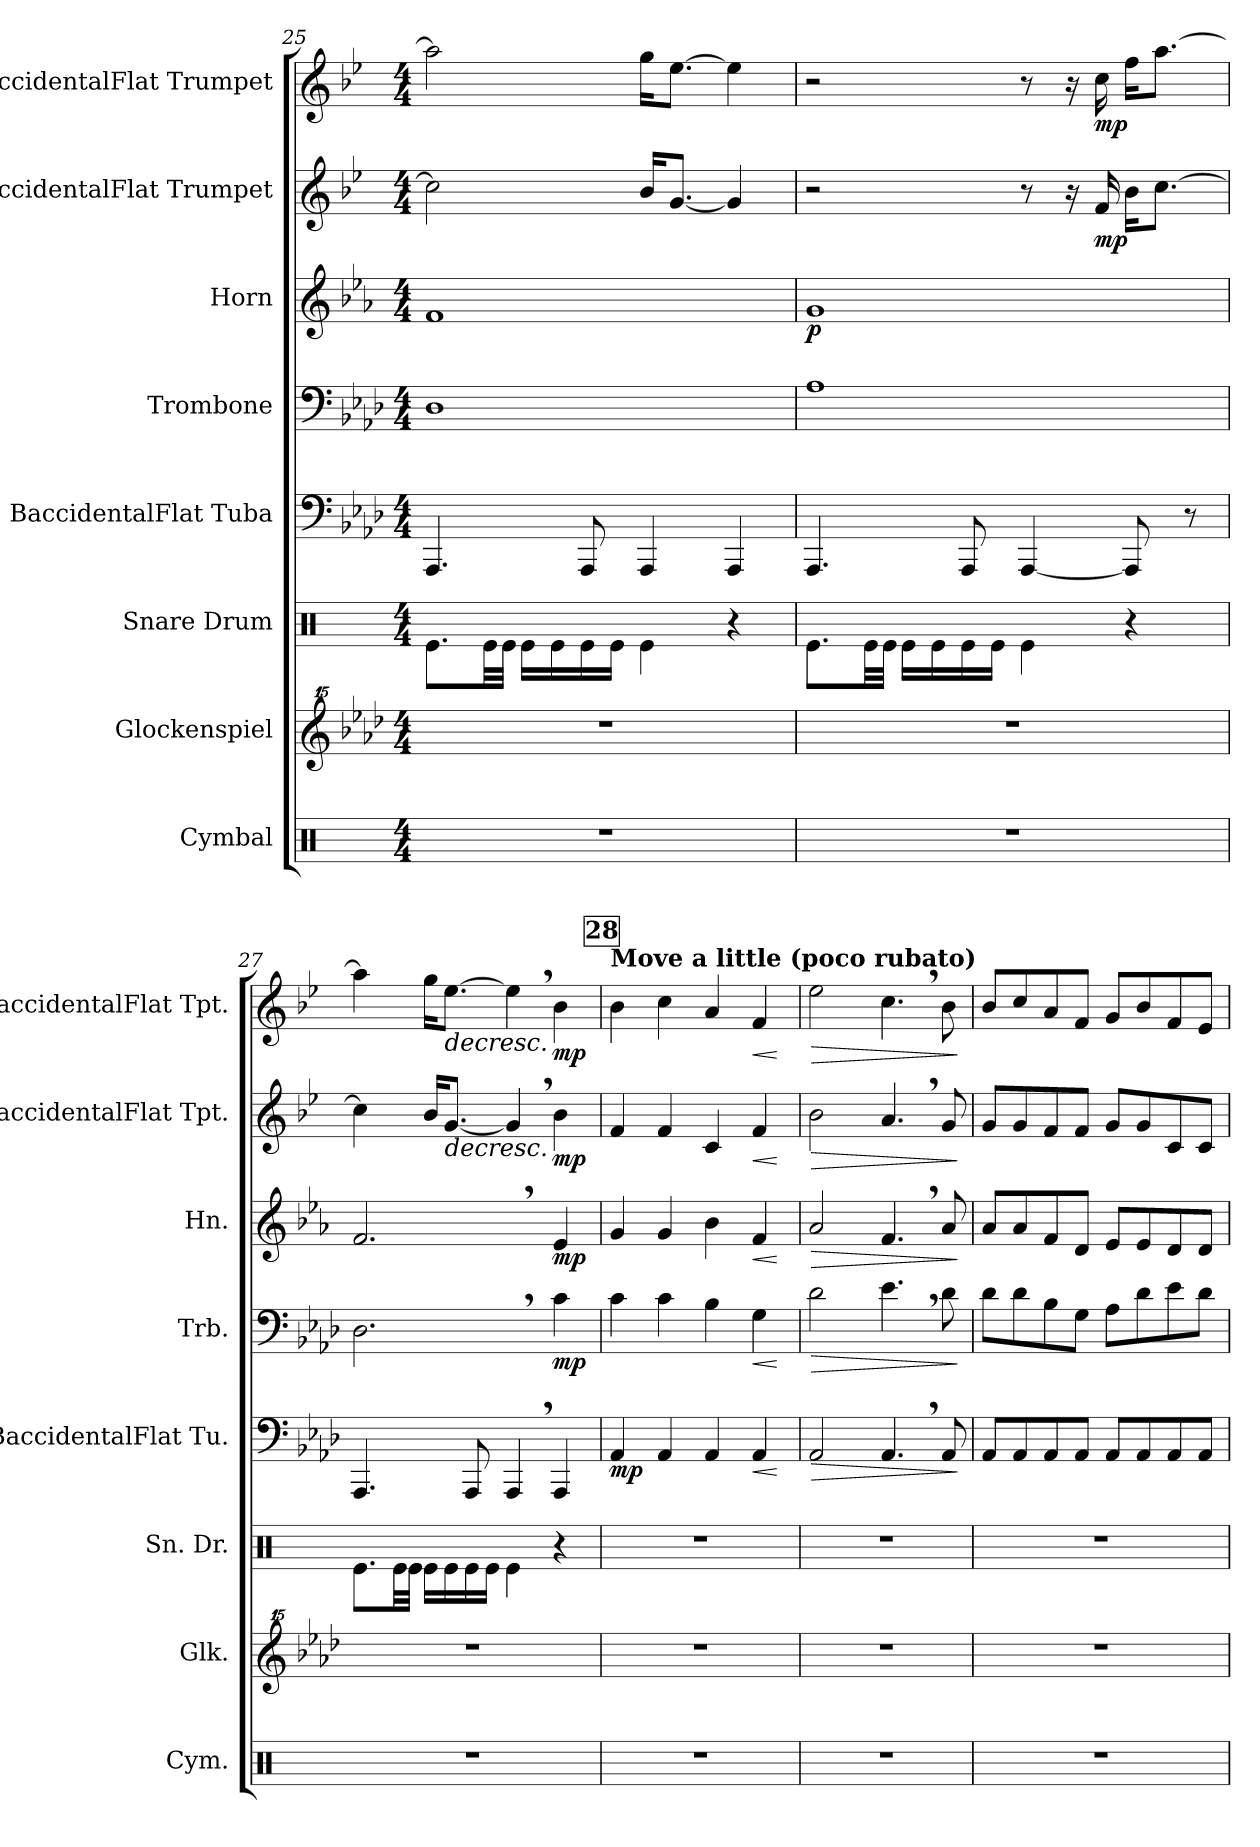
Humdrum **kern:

**kern	**kern	**kern	**kern	**dynam	**kern	**dynam	**kern	**dynam	**kern	**dynam	**kern	**dynam
*part8	*part7	*part6	*part5	*part5	*part4	*part4	*part3	*part3	*part2	*part2	*part1	*part1
*staff8	*staff7	*staff6	*staff5	*staff5	*staff4	*staff4	*staff3	*staff3	*staff2	*staff2	*staff1	*staff1
*I"Cymbal	*I"Glockenspiel	*I"Snare Drum	*I"BaccidentalFlat Tuba	*	*I"Trombone	*	*I"Horn	*	*I"BaccidentalFlat Trumpet	*	*I"BaccidentalFlat Trumpet	*
*I'Cym.	*I'Glk.	*I'Sn. Dr.	*I'BaccidentalFlat Tu.	*	*I'Trb.	*	*I'Hn.	*	*I'BaccidentalFlat Tpt.	*	*I'BaccidentalFlat Tpt.	*
*clefX	*clefG^^2	*clefX	*clefF4	*	*clefF4	*	*clefG2	*	*clefG2	*	*clefG2	*
*	*	*	*	*	*	*	*ITrd4c7	*	*ITrd1c2	*	*ITrd1c2	*
*k[]	*k[b-e-a-d-]	*k[]	*k[b-e-a-d-]	*	*k[b-e-a-d-]	*	*k[b-e-a-d-]	*	*k[b-e-a-d-]	*	*k[b-e-a-d-]	*
*M4/4	*M4/4	*M4/4	*M4/4	*	*M4/4	*	*M4/4	*	*M4/4	*	*M4/4	*
=25	=25	=25	=25	=25	=25	=25	=25	=25	=25	=25	=25	=25
1r	1r	8.Re\L	4.AAA-/	.	1D-	.	1B-	.	2b-\]	.	2gg\]	.
.	.	32Re\LL	.	.	.	.	.	.	.	.	.	.
.	.	32Re\JJJ	.	.	.	.	.	.	.	.	.	.
.	.	16Re\LL	.	.	.	.	.	.	.	.	.	.
.	.	16Re\	.	.	.	.	.	.	.	.	.	.
.	.	16Re\	8AAA-/	.	.	.	.	.	.	.	.	.
.	.	16Re\JJ	.	.	.	.	.	.	.	.	.	.
.	.	4Re\	4AAA-/	.	.	.	.	.	16a-/KL	.	16ff\KL	.
.	.	.	.	.	.	.	.	.	[8.f/J	.	[8.dd-\J	.
.	.	4r	4AAA-/	.	.	.	.	.	4f/]	.	4dd-\]	.
=26	=26	=26	=26	=26	=26	=26	=26	=26	=26	=26	=26	=26
!	!	!	!	!	!	!	!	!LO:DY:b	!	!	!	!
1r	1r	8.Re\L	4.AAA-/	.	1A-	.	1c	p	2r	.	2r	.
.	.	32Re\LL	.	.	.	.	.	.	.	.	.	.
.	.	32Re\JJJ	.	.	.	.	.	.	.	.	.	.
.	.	16Re\LL	.	.	.	.	.	.	.	.	.	.
.	.	16Re\	.	.	.	.	.	.	.	.	.	.
.	.	16Re\	8AAA-/	.	.	.	.	.	.	.	.	.
.	.	16Re\JJ	.	.	.	.	.	.	.	.	.	.
.	.	4Re\	[4AAA-/	.	.	.	.	.	8r	.	8r	.
.	.	.	.	.	.	.	.	.	16r	.	16r	.
!	!	!	!	!	!	!	!	!	!	!LO:DY:b	!	!LO:DY:b
.	.	.	.	.	.	.	.	.	16e-/	mp	16b-\	mp
.	.	4r	8AAA-/]	.	.	.	.	.	16a-\KL	.	16ee-\KL	.
.	.	.	.	.	.	.	.	.	[8.b-\J	.	[8.gg\J	.
.	.	.	8r	.	.	.	.	.	.	.	.	.
!!LO:PB:g=z
=27	=27	=27	=27	=27	=27	=27	=27	=27	=27	=27	=27	=27
1r	1r	8.Re\L	4.AAA-/	.	2.D-,\	.	2.B-,/	.	4b-\]	.	4gg\]	.
.	.	32Re\LL	.	.	.	.	.	.	.	.	.	.
.	.	32Re\JJJ	.	.	.	.	.	.	.	.	.	.
.	.	16Re\LL	.	.	.	.	.	.	16a-/KL	.	16ff\KL	.
!	!	!	!	!	!	!	!	!	!	!LO:HP:b	!	!LO:HP:b
.	.	16Re\	.	.	.	.	.	.	[8.f/J	>	[8.dd-\J	>
.	.	16Re\	8AAA-/	.	.	.	.	.	.	.	.	.
.	.	16Re\JJ	.	.	.	.	.	.	.	.	.	.
.	.	4Re\	4AAA-,/	.	.	.	.	.	4f,/]	.	4dd-,\]	.
!	!	!	!	!	!	!LO:DY:b	!	!LO:DY:b	!	!LO:DY:b	!	!LO:DY:b
.	.	4r	4AAA-/	.	4c\	mp	4A-/	mp	4a-\	mp	4a-\	mp
.	.	.	.	.	.	.	.	.	.	]	.	]
!!LO:REH:place=s1:a:B:fs=14:t=28
=28	=28	=28	=28	=28	=28	=28	=28	=28	=28	=28	=28	=28
!	!	!	!	!	!	!	!	!	!	!	!LO:TX:a:B:t=Move a little (poco rubato)	!
!	!	!	!	!LO:DY:b	!	!LO:DY:b	!	!LO:DY:b	!	!	!	!LO:DY:b
1r	1r	1r	4AA-/	mp	4c\	other-dynamics	4c/	other-dynamics	4e-/	.	4a-\	other-dynamics
!	!	!	!	!LO:DY:b	!	!	!	!	!	!LO:DY:b	!	!
.	.	.	4AA-/	other-dynamics	4c\	.	4c/	.	4e-/	other-dynamics	4b-\	.
.	.	.	4AA-/	.	4B-\	.	4e-\	.	4B-/	.	4g/	.
!	!	!	!	!LO:HP:b	!	!LO:HP:b	!	!LO:HP:b	!	!LO:HP:b	!	!LO:HP:b
.	.	.	4AA-/	<	4G\	<	4B-/	<	4e-/	<	4e-/	<
.	.	.	.	[	.	[	.	[	.	[	.	[
=29	=29	=29	=29	=29	=29	=29	=29	=29	=29	=29	=29	=29
!	!	!	!	!LO:HP:b	!	!LO:HP:b	!	!LO:HP:b	!	!LO:HP:b	!	!LO:HP:b
1r	1r	1r	2AA-/	>	2d-\	>	2d-/	>	2a-\	>	2dd-\	>
.	.	.	4.AA-,/	.	4.e-,\	.	4.B-,/	.	4.g,/	.	4.b-,\	.
.	.	.	8AA-/	.	8d-\	.	8d-/	.	8f/	.	8a-\	.
.	.	.	.	]	.	]	.	]	.	]	.	]
=30	=30	=30	=30	=30	=30	=30	=30	=30	=30	=30	=30	=30
1r	1r	1r	8AA-/L	.	8d-\L	.	8d-/L	.	8f/L	.	8a-/L	.
.	.	.	8AA-/	.	8d-\	.	8d-/	.	8f/	.	8b-/	.
.	.	.	8AA-/	.	8B-\	.	8B-/	.	8e-/	.	8g/	.
.	.	.	8AA-/J	.	8G\J	.	8G/J	.	8e-/J	.	8e-/J	.
.	.	.	8AA-/L	.	8A-\L	.	8A-/L	.	8f/L	.	8f/L	.
.	.	.	8AA-/	.	8d-\	.	8A-/	.	8f/	.	8a-/	.
.	.	.	8AA-/	.	8e-\	.	8G/	.	8B-/	.	8e-/	.
.	.	.	8AA-/J	.	8d-\J	.	8G/J	.	8B-/J	.	8d-/J	.
=	=	=	=	=	=	=	=	=	=	=	=	=
*-	*-	*-	*-	*-	*-	*-	*-	*-	*-	*-	*-	*-
